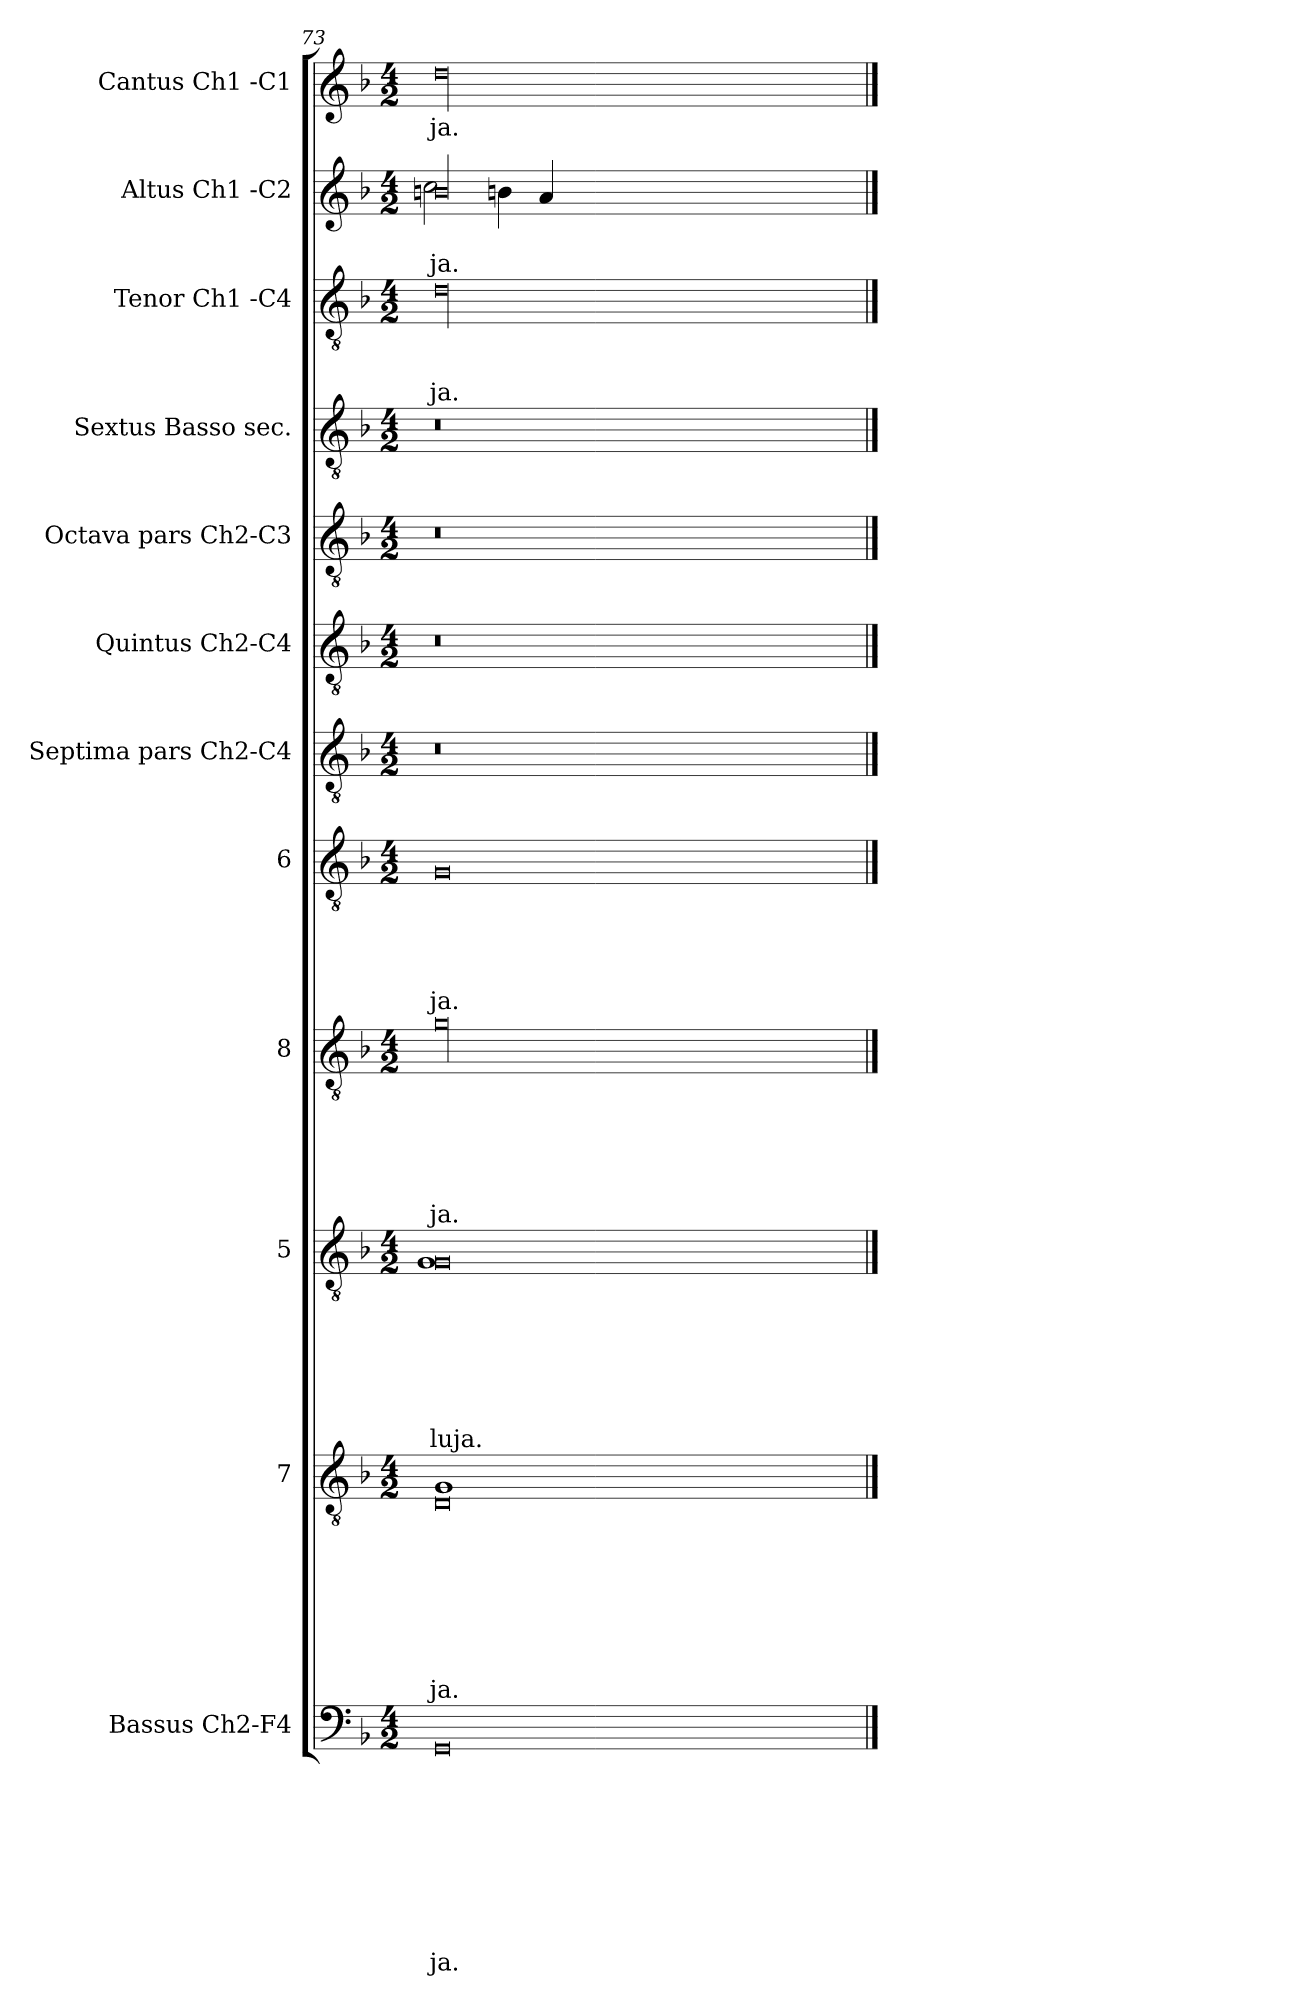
**kern	**text	**text	**text	**text	**text	**text	**text	**text	**text	**kern	**text	**text	**text	**text	**text	**text	**text	**text	**kern	**text	**text	**text	**text	**text	**text	**text	**kern	**text	**text	**text	**text	**text	**text	**kern	**text	**text	**text	**text	**text	**kern	**kern	**kern	**kern	**kern	**text	**text	**text	**kern	**text	**text	**kern	**text
*part12	*part12	*part12	*part12	*part12	*part12	*part12	*part12	*part12	*part12	*part11	*part11	*part11	*part11	*part11	*part11	*part11	*part11	*part11	*part10	*part10	*part10	*part10	*part10	*part10	*part10	*part10	*part9	*part9	*part9	*part9	*part9	*part9	*part9	*part8	*part8	*part8	*part8	*part8	*part8	*part7	*part6	*part5	*part4	*part3	*part3	*part3	*part3	*part2	*part2	*part2	*part1	*part1
*staff12	*staff12	*staff12	*staff12	*staff12	*staff12	*staff12	*staff12	*staff12	*staff12	*staff11	*staff11	*staff11	*staff11	*staff11	*staff11	*staff11	*staff11	*staff11	*staff10	*staff10	*staff10	*staff10	*staff10	*staff10	*staff10	*staff10	*staff9	*staff9	*staff9	*staff9	*staff9	*staff9	*staff9	*staff8	*staff8	*staff8	*staff8	*staff8	*staff8	*staff7	*staff6	*staff5	*staff4	*staff3	*staff3	*staff3	*staff3	*staff2	*staff2	*staff2	*staff1	*staff1
*I"Bassus Ch2-F4	*	*	*	*	*	*	*	*	*	*I"7	*	*	*	*	*	*	*	*	*I"5	*	*	*	*	*	*	*	*I"8	*	*	*	*	*	*	*I"6	*	*	*	*	*	*I"Septima pars Ch2-C4	*I"Quintus Ch2-C4	*I"Octava pars Ch2-C3	*I"Sextus Basso sec.	*I"Tenor Ch1 -C4	*	*	*	*I"Altus Ch1 -C2	*	*	*I"Cantus Ch1 -C1	*
*I'B	*	*	*	*	*	*	*	*	*	*	*	*	*	*	*	*	*	*	*	*	*	*	*	*	*	*	*	*	*	*	*	*	*	*	*	*	*	*	*	*	*	*	*	*I'T	*	*	*	*I'A	*	*	*I'C	*
*clefF4	*	*	*	*	*	*	*	*	*	*clefGv2	*	*	*	*	*	*	*	*	*clefGv2	*	*	*	*	*	*	*	*clefGv2	*	*	*	*	*	*	*clefGv2	*	*	*	*	*	*clefGv2	*clefGv2	*clefGv2	*clefGv2	*clefGv2	*	*	*	*clefG2	*	*	*clefG2	*
*k[b-]	*	*	*	*	*	*	*	*	*	*k[b-]	*	*	*	*	*	*	*	*	*k[b-]	*	*	*	*	*	*	*	*k[b-]	*	*	*	*	*	*	*k[b-]	*	*	*	*	*	*k[b-]	*k[b-]	*k[b-]	*k[b-]	*k[b-]	*	*	*	*k[b-]	*	*	*k[b-]	*
*F:	*	*	*	*	*	*	*	*	*	*F:	*	*	*	*	*	*	*	*	*F:	*	*	*	*	*	*	*	*F:	*	*	*	*	*	*	*F:	*	*	*	*	*	*F:	*F:	*F:	*F:	*F:	*	*	*	*F:	*	*	*F:	*
*M4/2	*	*	*	*	*	*	*	*	*	*M4/2	*	*	*	*	*	*	*	*	*M4/2	*	*	*	*	*	*	*	*M4/2	*	*	*	*	*	*	*M4/2	*	*	*	*	*	*M4/2	*M4/2	*M4/2	*M4/2	*M4/2	*	*	*	*M4/2	*	*	*M4/2	*
=73	=73	=73	=73	=73	=73	=73	=73	=73	=73	=73	=73	=73	=73	=73	=73	=73	=73	=73	=73	=73	=73	=73	=73	=73	=73	=73	=73	=73	=73	=73	=73	=73	=73	=73	=73	=73	=73	=73	=73	=73	=73	=73	=73	=73	=73	=73	=73	=73	=73	=73	=73	=73
!	!	!	!	!	!	!	!	!	!	!	!	!	!	!	!	!	!	!	!	!	!	!	!	!	!	!	!	!	!	!	!	!	!	!	!	!	!	!	!	!	!	!	!	!	!	!	!	!LO:TX:b:t=single n	!	!	!	!
!	!	!	!	!	!	!	!	!	!LO:LY:b	!	!	!	!	!	!	!	!	!LO:LY:b	!	!	!	!	!	!	!	!LO:LY:b	!	!	!	!	!	!	!LO:LY:b	!	!	!	!	!	!LO:LY:b:rj	!	!	!	!	!	!	!	!LO:LY:b	!	!	!LO:LY:b	!	!LO:LY:b:rj
*	*	*	*	*	*	*	*	*	*	*^	*	*	*	*	*	*	*	*	*^	*	*	*	*	*	*	*	*	*	*	*	*	*	*	*	*	*	*	*	*	*	*	*	*	*	*	*	*	*^	*	*	*	*
0GG	.	.	.	.	.	.	.	.	-ja.	0D	1G	.	.	.	.	.	.	.	-ja.	0G	1G	.	.	.	.	.	.	-luja.-	00g	.	.	.	.	.	-ja.	0G	.	.	.	.	-ja.	0r	0r	0r	0r	00d	.	.	-ja.	00b	2cc\	.	-ja.	00dd	-ja.
.	.	.	.	.	.	.	.	.	.	.	.	.	.	.	.	.	.	.	.	.	.	.	.	.	.	.	.	.	.	.	.	.	.	.	.	.	.	.	.	.	.	.	.	.	.	.	.	.	.	.	4bn\	.	.	.	.
.	.	.	.	.	.	.	.	.	.	.	.	.	.	.	.	.	.	.	.	.	.	.	.	.	.	.	.	.	.	.	.	.	.	.	.	.	.	.	.	.	.	.	.	.	.	.	.	.	.	.	4a/	.	.	.	.
.	.	.	.	.	.	.	.	.	.	.	0ryy	.	.	.	.	.	.	.	.	.	0ryy	.	.	.	.	.	.	.	.	.	.	.	.	.	.	.	.	.	.	.	.	.	.	.	.	.	.	.	.	.	0.ryy	.	.	.	.
0ryy	.	.	.	.	.	.	.	.	.	0ryy	.	.	.	.	.	.	.	.	.	0ryy	.	.	.	.	.	.	.	.	.	.	.	.	.	.	.	0ryy	.	.	.	.	.	0ryy	0ryy	0ryy	0ryy	.	.	.	.	.	.	.	.	.	.
.	.	.	.	.	.	.	.	.	.	.	1ryy	.	.	.	.	.	.	.	.	.	1ryy	.	.	.	.	.	.	.	.	.	.	.	.	.	.	.	.	.	.	.	.	.	.	.	.	.	.	.	.	.	.	.	.	.	.
*	*	*	*	*	*	*	*	*	*	*v	*v	*	*	*	*	*	*	*	*	*	*	*	*	*	*	*	*	*	*	*	*	*	*	*	*	*	*	*	*	*	*	*	*	*	*	*	*	*	*	*v	*v	*	*	*	*
*	*	*	*	*	*	*	*	*	*	*	*	*	*	*	*	*	*	*	*v	*v	*	*	*	*	*	*	*	*	*	*	*	*	*	*	*	*	*	*	*	*	*	*	*	*	*	*	*	*	*	*	*	*	*
==	==	==	==	==	==	==	==	==	==	==	==	==	==	==	==	==	==	==	==	==	==	==	==	==	==	==	==	==	==	==	==	==	==	==	==	==	==	==	==	==	==	==	==	==	==	==	==	==	==	==	==	==
*-	*-	*-	*-	*-	*-	*-	*-	*-	*-	*-	*-	*-	*-	*-	*-	*-	*-	*-	*-	*-	*-	*-	*-	*-	*-	*-	*-	*-	*-	*-	*-	*-	*-	*-	*-	*-	*-	*-	*-	*-	*-	*-	*-	*-	*-	*-	*-	*-	*-	*-	*-	*-
